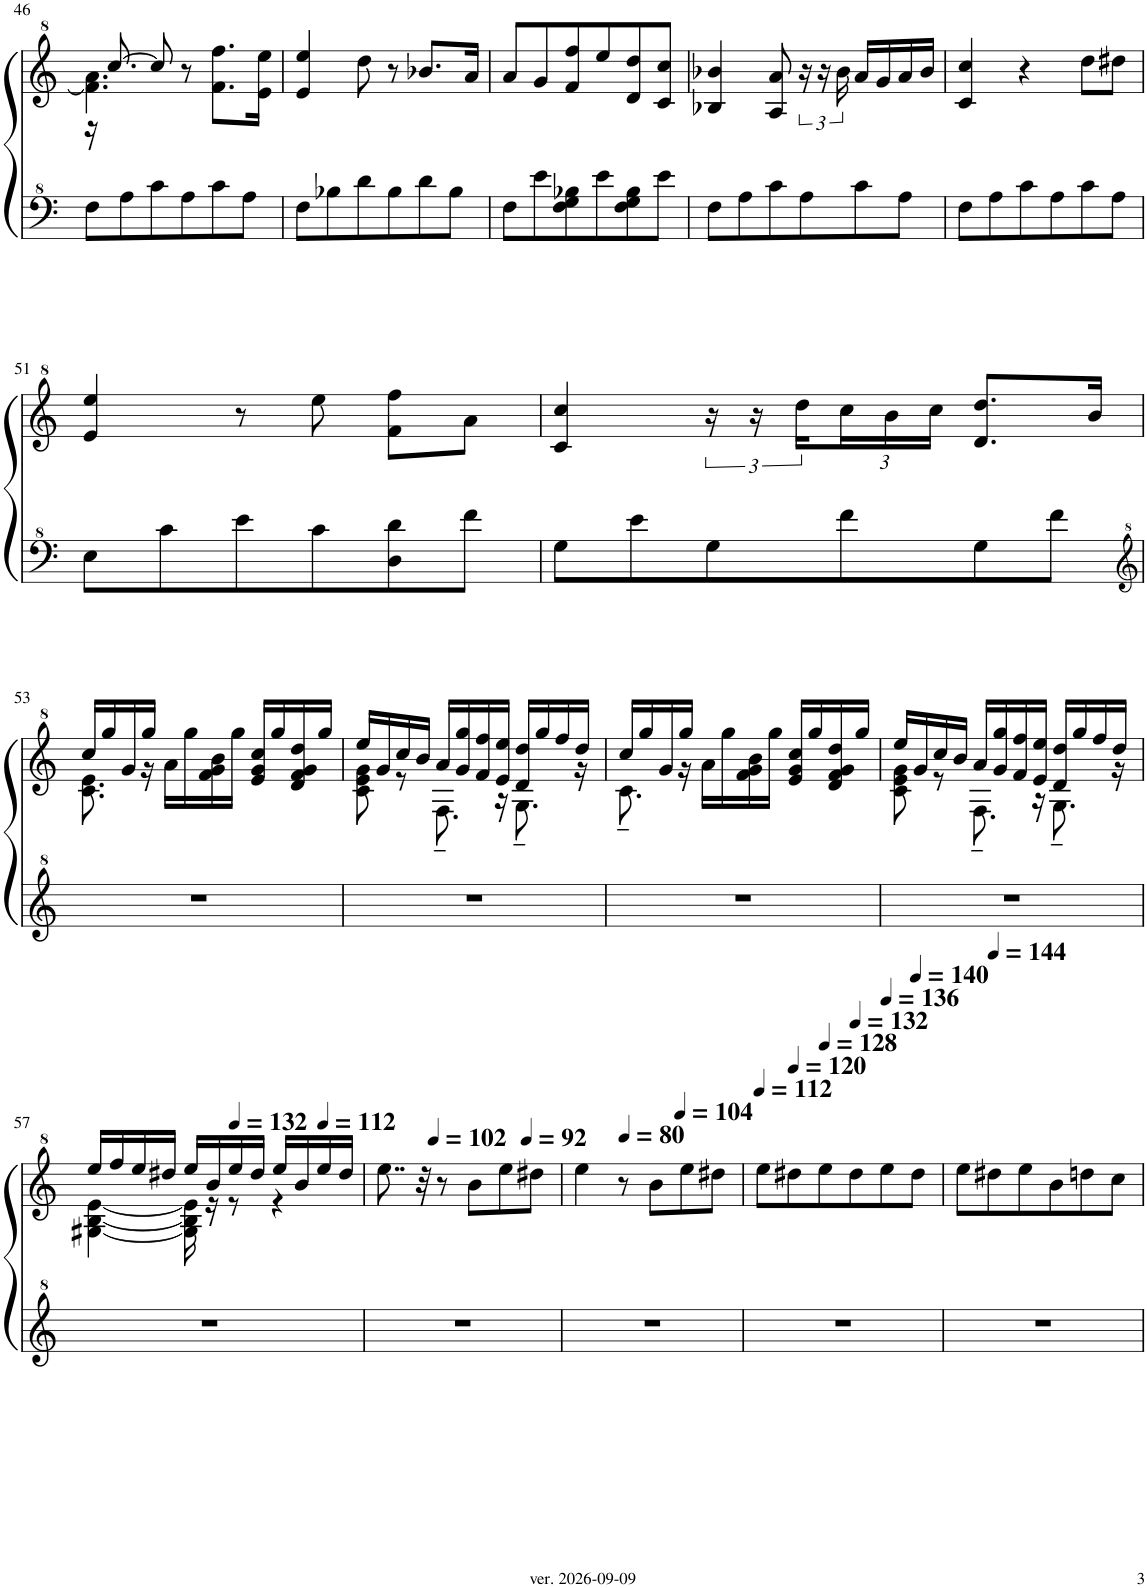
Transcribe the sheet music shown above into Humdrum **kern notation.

**kern	**kern
*part1	*part1
*staff2	*staff1
*I"Model III	*
!!LO:PB:g=z
*clefF^4	*clefG^2
*k[]	*k[]
*M3/4	*M3/4
=46	=46
*	*^
8f\L	4.ff\] 4.aa\	16r
.	.	[8.ccc/
8a\	.	.
8cc\	.	8ccc/]
8a\	8r	4.ryy
8cc\	8.ff\ 8.fff\L	.
8a\J	.	.
.	16ee\ 16eee\Jk	.
*	*v	*v
=47	=47
8f\L	4ee/ 4eee/
8b-X\	.
8dd\	8ddd\
8b-\	8r
8dd\	8.bb-X/L
8b-\J	.
.	16aa/Jk
=48	=48
8f\L	8aa/L
8ee\	8gg/
8f\ 8g\ 8b-X\	8ff/ 8fff/
8ee\	8eee/
8f\ 8g\ 8b-\	8dd/ 8ddd/
8ee\J	8cc/ 8ccc/J
=49	=49
8f\L	4b-X/ 4bb-X/
8a\	.
8cc\	8a/ 8aa/
8a\	24r
.	24r
.	24bb-\
8cc\	16aa/LL
.	16gg/
8a\J	16aa/
.	16bb-/JJ
=50	=50
8f\L	4cc/ 4ccc/
8a\	.
8cc\	4r
8a\	.
8cc\	8ddd\L
8a\J	8ddd#X\J
!!LO:LB:g=z
=51	=51
8e\L	4ee/ 4eee/
8cc\	.
8ee\	8r
8cc\	8eee\
8d\ 8dd\	8ff\ 8fff\L
8ff\J	8aa\J
=52	=52
8g\L	4cc/ 4ccc/
8ee\	.
8g\	24r
.	24r
.	24ddd\LL
*	*Xbrackettup
8ff\	24ccc\
.	24bb\
.	24ccc\JJ
8g\	8.dd/ 8.ddd/L
8ff\J	.
.	16bb/Jk
!!LO:LB:g=z
=53	=53
*clefG^2	*
*	*^
2.r	16ccc/LL	8.cc\ 8.ee\
.	16ggg/	.
.	16gg/	.
.	16ggg/JJ	16r
.	16aa\LL	2ryy
.	16ggg\	.
.	16ff\ 16gg\ 16bb\	.
.	16ggg\JJ	.
.	16ee/ 16gg/ 16ccc/LL	.
.	16ggg/	.
.	16dd/ 16ff/ 16gg/ 16ddd/	.
.	16ggg/JJ	.
=54	=54	=54
2.r	16eee/LL	8cc\ 8ee\ 8gg\
.	16gg/	.
.	16ccc/	8r
.	16bb/JJ	.
.	16aa/LL	8.f~\
.	16gg/ 16ggg/	.
.	16ff/ 16fff/	.
.	16ee/ 16eee/JJ	16r
.	16dd/ 16ddd/LL	8.g~\
.	16ggg/	.
.	16fff/	.
.	16ddd/JJ	16r
=55	=55	=55
2.r	16ccc/LL	8.cc~\
.	16ggg/	.
.	16gg/	.
.	16ggg/JJ	16r
.	16aa\LL	2ryy
.	16ggg\	.
.	16ff\ 16gg\ 16bb\	.
.	16ggg\JJ	.
.	16ee/ 16gg/ 16ccc/LL	.
.	16ggg/	.
.	16dd/ 16ff/ 16gg/ 16ddd/	.
.	16ggg/JJ	.
=56	=56	=56
2.r	16eee/LL	8cc\ 8ee\ 8gg\
.	16gg/	.
.	16ccc/	8r
.	16bb/JJ	.
.	16aa/LL	8.f~\
.	16gg/ 16ggg/	.
.	16ff/ 16fff/	.
.	16ee/ 16eee/JJ	16r
.	16dd/ 16ddd/LL	8.g~\
.	16ggg/	.
.	16fff/	.
.	16ddd/JJ	16r
!!LO:LB:g=z	!!
=57	=57	=57
2.r	16eee/LL	[4g#X\ [4b\ [4ee\
.	16fff/	.
.	16eee/	.
.	16ddd#X/JJ	.
.	16eee/LL	16g#\] 16b\] 16ee\]
.	16bb/	16r
*	*MM132	*
.	16eee/	8r
.	16ddd#/JJ	.
.	16eee/LL	4r
.	16bb/	.
*	*MM112	*
.	16eee/	.
.	16ddd#/JJ	.
*	*v	*v
=58	=58
2.r	8..eee\
.	32r
*	*MM102
.	8r
.	8bb\L
.	8eee\
*	*MM92
.	8ddd#X\J
=59	=59
2.r	4eee\
*	*MM80
.	8r
.	8bb\L
*	*MM104
.	8eee\
.	8ddd#X\J
=60	=60
*	*MM112
2.r	8eee\L
*	*MM120
.	8ddd#X\
*	*MM128
.	8eee\
*	*MM132
.	8ddd#\
*	*MM136
.	8eee\
*	*MM140
.	8ddd#\J
=61	=61
2.r	8eee\L
*	*MM144
.	8ddd#X\
.	8eee\
.	8bb\
.	8dddn\
.	8ccc\J
=	=
*-	*-
